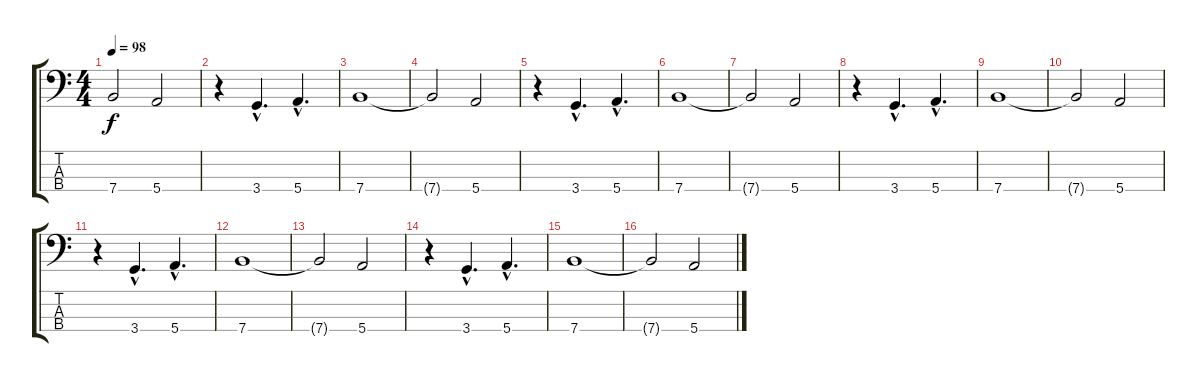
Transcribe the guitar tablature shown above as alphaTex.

\track "" {instrument electricbasspick}
\staff {score tabs}
\tuning (G2 D2 A1 E1) {hide}
\ts (4 4)
\tempo 98
\clef f4
\ks c
7.4{t}.2{dy f} 5.4.2 |
r.4 3.4{hac}.4{d} 5.4{hac}.4{d} |
7.4.1 |
7.4{t}.2 5.4.2 |
r.4 3.4{hac}.4{d} 5.4{hac}.4{d} |
7.4.1 |
7.4{t}.2 5.4.2 |
r.4 3.4{hac}.4{d} 5.4{hac}.4{d} |
7.4.1 |
7.4{t}.2 5.4.2 |
r.4 3.4{hac}.4{d} 5.4{hac}.4{d} |
7.4.1 |
7.4{t}.2 5.4.2 |
r.4 3.4{hac}.4{d} 5.4{hac}.4{d} |
7.4.1 |
7.4{t}.2 5.4.2
